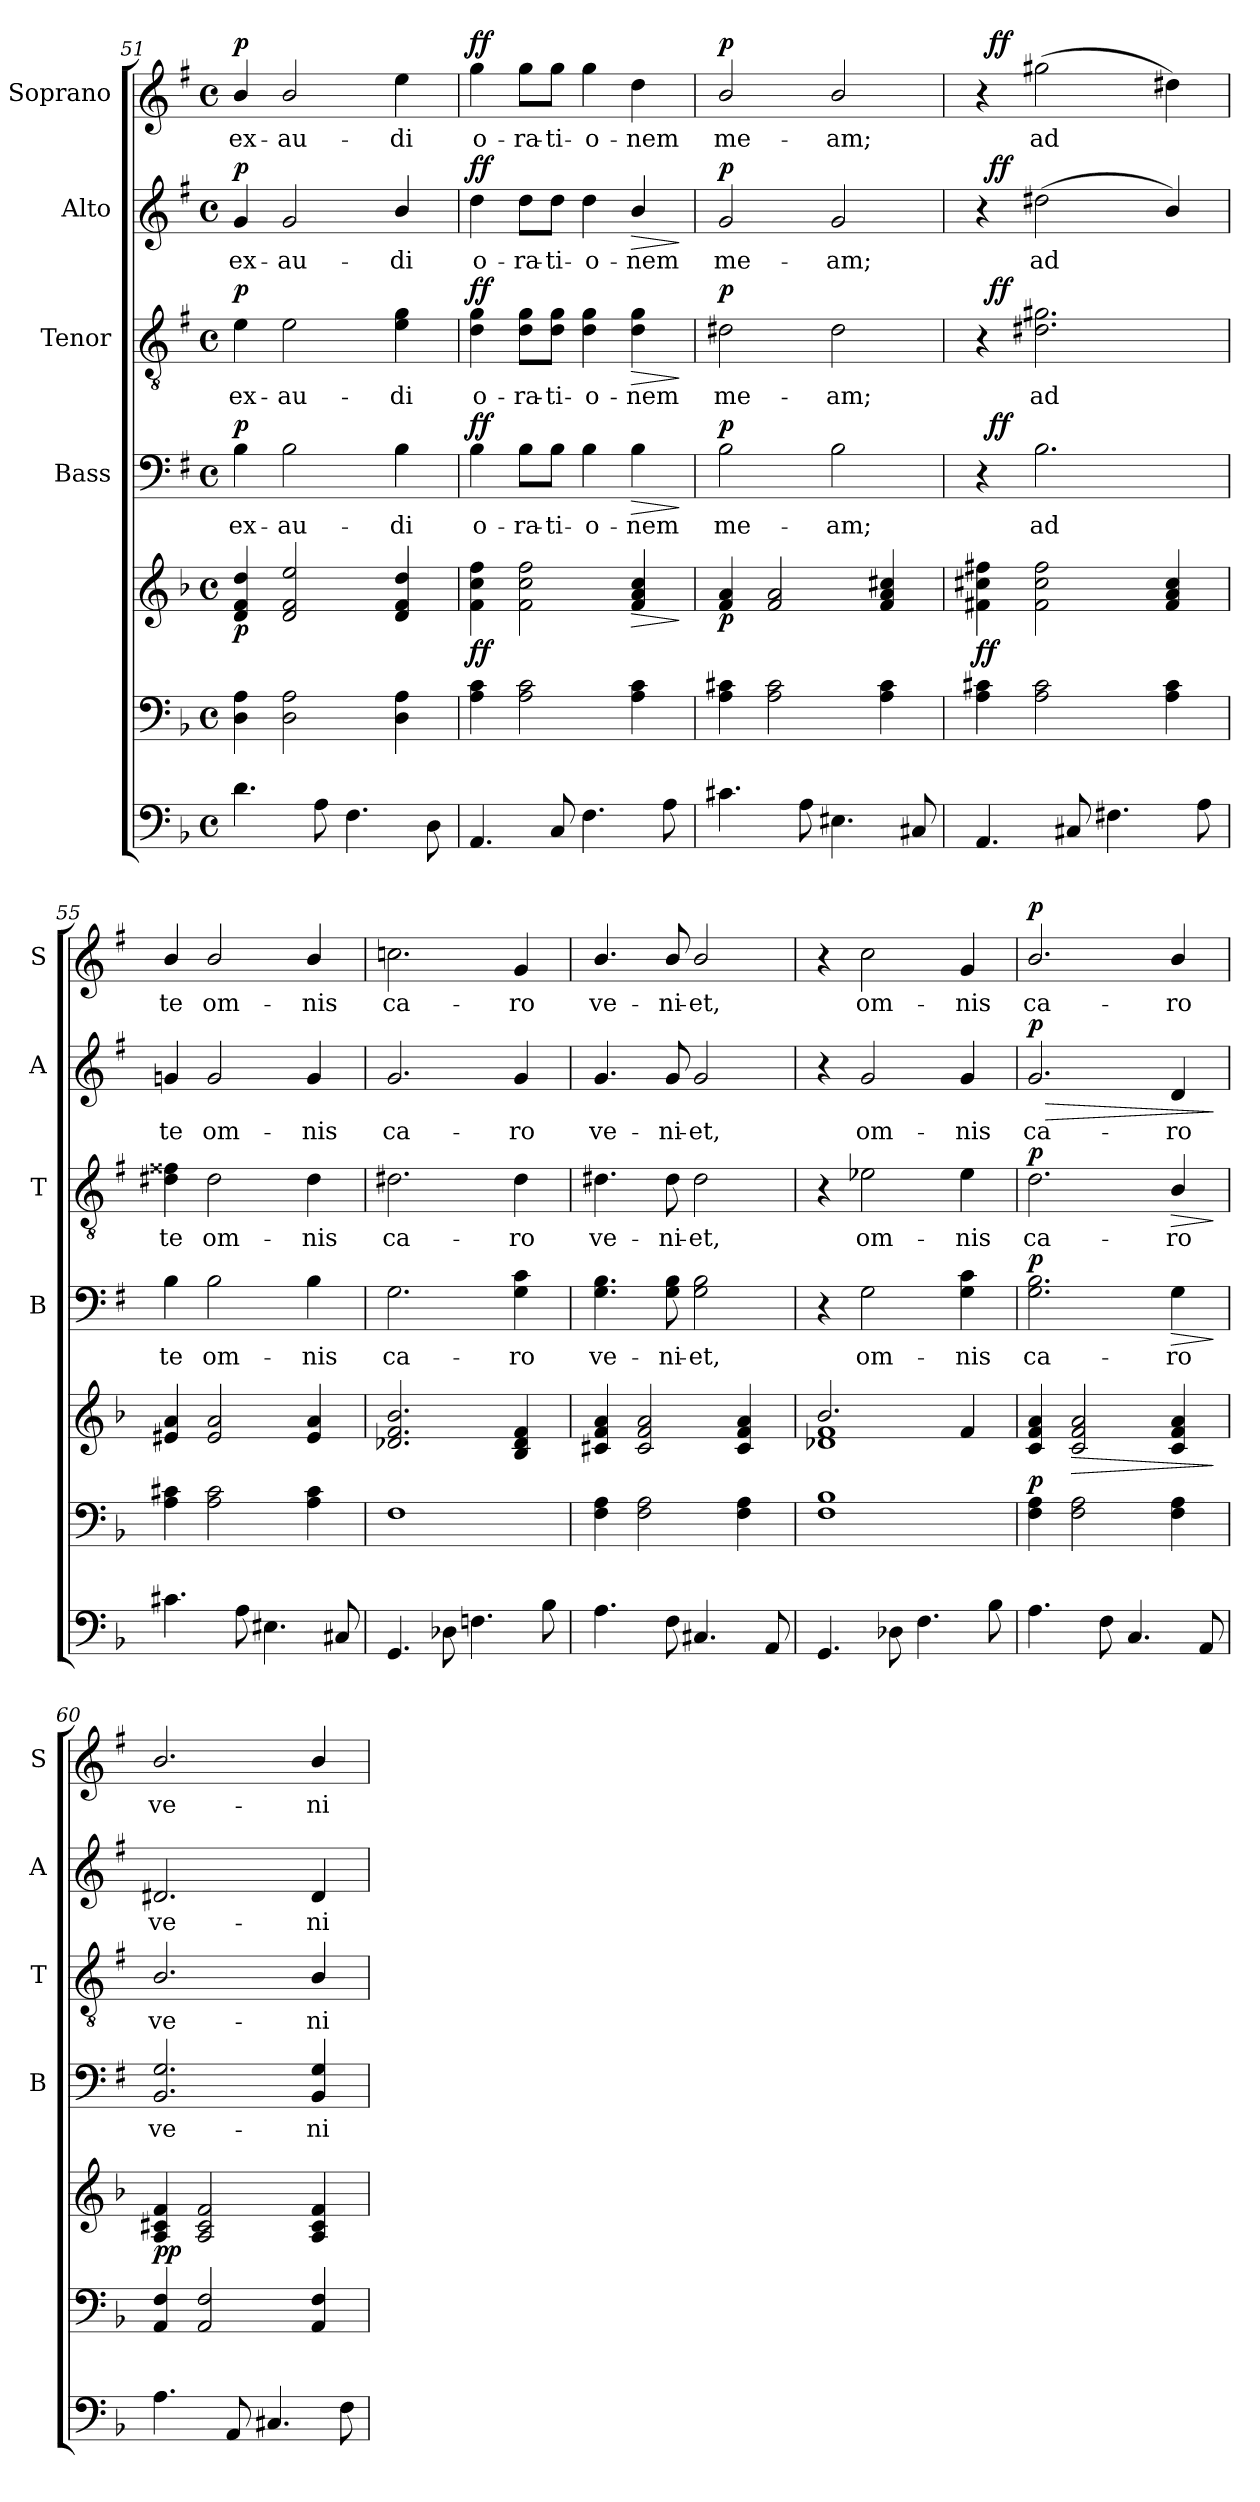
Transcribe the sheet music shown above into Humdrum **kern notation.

**kern	**kern	**kern	**dynam	**kern	**text	**dynam	**kern	**text	**dynam	**kern	**text	**dynam	**kern	**text	**dynam
*part6	*part5	*part5	*part5	*part4	*part4	*part4	*part3	*part3	*part3	*part2	*part2	*part2	*part1	*part1	*part1
*staff7	*staff6	*staff5	*staff5/6	*staff4	*staff4	*staff4	*staff3	*staff3	*staff3	*staff2	*staff2	*staff2	*staff1	*staff1	*staff1
*	*	*	*	*I"Bass	*	*	*I"Tenor	*	*	*I"Alto	*	*	*I"Soprano	*	*
*	*	*	*	*I'B	*	*	*I'T	*	*	*I'A	*	*	*I'S	*	*
*clefF4	*clefF4	*clefG2	*	*clefF4	*	*	*clefGv2	*	*	*clefG2	*	*	*clefG2	*	*
*	*	*	*	*ITrd1c2	*	*	*ITrd1c2	*	*	*ITrd1c2	*	*	*ITrd1c2	*	*
*k[b-]	*k[b-]	*k[b-]	*	*k[b-]	*	*	*k[b-]	*	*	*k[b-]	*	*	*k[b-]	*	*
*d:	*d:	*d:	*	*d:	*	*	*d:	*	*	*d:	*	*	*d:	*	*
*M4/4	*M4/4	*M4/4	*	*M4/4	*	*	*M4/4	*	*	*M4/4	*	*	*M4/4	*	*
*met(c)	*met(c)	*met(c)	*	*met(c)	*	*	*met(c)	*	*	*met(c)	*	*	*met(c)	*	*
=51	=51	=51	=51	=51	=51	=51	=51	=51	=51	=51	=51	=51	=51	=51	=51
!	!	!	!LO:DY:b	!	!	!LO:DY:b	!	!	!LO:DY:b	!	!	!LO:DY:b	!	!	!LO:DY:b
4.d\	4D\ 4A\	4d/ 4f/ 4dd/	p	4A\	ex-	p	4d\	ex-	p	4f/	ex-	p	4a/	ex-	p
.	2D\ 2A\	2d/ 2f/ 2ee/	.	2A\	-au-	.	2d\	-au-	.	2f/	-au-	.	2a/	-au-	.
8A\	.	.	.	.	.	.	.	.	.	.	.	.	.	.	.
4.F\	.	.	.	.	.	.	.	.	.	.	.	.	.	.	.
.	4D\ 4A\	4d/ 4f/ 4dd/	.	4A\	-di	.	4d\ 4f\	-di	.	4a/	-di	.	4dd\	-di	.
8D\	.	.	.	.	.	.	.	.	.	.	.	.	.	.	.
=52	=52	=52	=52	=52	=52	=52	=52	=52	=52	=52	=52	=52	=52	=52	=52
!	!	!	!LO:DY:b	!	!	!LO:DY:b	!	!	!LO:DY:b	!	!	!LO:DY:b	!	!	!LO:DY:b
4.AA/	4A\ 4c\	4f\ 4cc\ 4ff\	ff	4A\	o-	ff	4c\ 4f\	o-	ff	4cc\	o-	ff	4ff\	o-	ff
.	2A\ 2c\	2f\ 2cc\ 2ff\	.	8A\L	-ra-	.	8c\ 8f\L	-ra-	.	8cc\L	-ra-	.	8ff\L	-ra-	.
8C/	.	.	.	8A\J	-ti-	.	8c\ 8f\J	-ti-	.	8cc\J	-ti-	.	8ff\J	-ti-	.
4.F\	.	.	.	4A\	-o-	.	4c\ 4f\	-o-	.	4cc\	-o-	.	4ff\	-o-	.
!	!	!	!LO:HP:b	!	!	!LO:HP:b	!	!	!LO:HP:b	!	!	!LO:HP:b	!	!	!
.	4A\ 4c\	4f/ 4a/ 4cc/	>	4A\	-nem	>	4c\ 4f\	-nem	>	4a/	-nem	>	4cc\	-nem	.
8A\	.	.	.	.	.	.	.	.	.	.	.	.	.	.	.
.	.	.	]	.	.	]	.	.	]	.	.	]	.	.	.
=53	=53	=53	=53	=53	=53	=53	=53	=53	=53	=53	=53	=53	=53	=53	=53
!	!	!	!LO:DY:b	!	!	!LO:DY:b	!	!	!LO:DY:b	!	!	!LO:DY:b	!	!	!LO:DY:b
4.c#X\	4A\ 4c#X\	4f/ 4a/	p	2A\	me-	p	2c#X\	me-	p	2f/	me-	p	2a/	me-	p
.	2A\ 2c#\	2f/ 2a/	.	.	.	.	.	.	.	.	.	.	.	.	.
8A\	.	.	.	.	.	.	.	.	.	.	.	.	.	.	.
4.E#X\	.	.	.	2A\	-am;	.	2c#\	-am;	.	2f/	-am;	.	2a/	-am;	.
.	4A\ 4c#\	4f/ 4a/ 4cc#X/	.	.	.	.	.	.	.	.	.	.	.	.	.
8C#X/	.	.	.	.	.	.	.	.	.	.	.	.	.	.	.
!!LO:LB:g=z
=54	=54	=54	=54	=54	=54	=54	=54	=54	=54	=54	=54	=54	=54	=54	=54
!	!	!	!LO:DY:b	!	!	!	!	!	!	!	!	!	!	!	!
*	*	*	*	*^	*	*	*^	*	*	*^	*	*	*^	*	*
4.AA/	4A\ 4c#X\	4f#X\ 4cc#X\ 4ff#X\	ff	4r	32ryy	.	.	4r	32ryy	.	.	4r	32ryy	.	.	4r	32ryy	.	.
!	!	!	!	!	!	!	!LO:DY:b	!	!	!	!LO:DY:b	!	!	!	!LO:DY:b	!	!	!	!LO:DY:b
.	.	.	.	.	2ryy	.	ff	.	2ryy	.	ff	.	2ryy	.	ff	.	2ryy	.	ff
.	2A\ 2c#\	2f#\ 2cc#\ 2ff#\	.	2.A\	.	ad	.	2.c#X\ 2.f#X\	.	ad	.	(2cc#X\	.	ad	.	(2ff#X\	.	ad	.
8C#X/	.	.	.	.	.	.	.	.	.	.	.	.	.	.	.	.	.	.	.
4.F#X\	.	.	.	.	.	.	.	.	.	.	.	.	.	.	.	.	.	.	.
.	.	.	.	.	4...ryy	.	.	.	4...ryy	.	.	.	4...ryy	.	.	.	4...ryy	.	.
.	4A\ 4c#\	4f#/ 4a/ 4cc#/	.	.	.	.	.	.	.	.	.	4a/)	.	.	.	4cc#X\)	.	.	.
8A\	.	.	.	.	.	.	.	.	.	.	.	.	.	.	.	.	.	.	.
*	*	*	*	*v	*v	*	*	*	*	*	*	*v	*v	*	*	*v	*v	*	*
*	*	*	*	*	*	*	*v	*v	*	*	*	*	*	*	*	*
=55	=55	=55	=55	=55	=55	=55	=55	=55	=55	=55	=55	=55	=55	=55	=55
4.c#X\	4A\ 4c#X\	4e#X/ 4a/	.	4A\	te	.	4c#X\ 4e#X\	te	.	4fn/	te	.	4a/	te	.
.	2A\ 2c#\	2e#/ 2a/	.	2A\	om-	.	2c#\	om-	.	2f/	om-	.	2a/	om-	.
8A\	.	.	.	.	.	.	.	.	.	.	.	.	.	.	.
4.E#X\	.	.	.	.	.	.	.	.	.	.	.	.	.	.	.
.	4A\ 4c#\	4e#/ 4a/	.	4A\	-nis	.	4c#\	-nis	.	4f/	-nis	.	4a/	-nis	.
8C#X/	.	.	.	.	.	.	.	.	.	.	.	.	.	.	.
=56	=56	=56	=56	=56	=56	=56	=56	=56	=56	=56	=56	=56	=56	=56	=56
4.GG/	1F	2.d-X/ 2.f/ 2.b-/	.	2.F\	ca-	.	2.c#X\	ca-	.	2.f/	ca-	.	2.b-X\	ca-	.
8D-X\	.	.	.	.	.	.	.	.	.	.	.	.	.	.	.
4.Fn\	.	.	.	.	.	.	.	.	.	.	.	.	.	.	.
.	.	4B-/ 4d-/ 4f/	.	4F\ 4B-\	-ro	.	4c#\	-ro	.	4f/	-ro	.	4f/	-ro	.
8B-\	.	.	.	.	.	.	.	.	.	.	.	.	.	.	.
=57	=57	=57	=57	=57	=57	=57	=57	=57	=57	=57	=57	=57	=57	=57	=57
4.A\	4F\ 4A\	4c#X/ 4f/ 4a/	.	4.F\ 4.A\	ve-	.	4.c#X\	ve-	.	4.f/	ve-	.	4.a/	ve-	.
.	2F\ 2A\	2c#/ 2f/ 2a/	.	.	.	.	.	.	.	.	.	.	.	.	.
8F\	.	.	.	8F\ 8A\	-ni-	.	8c#\	-ni-	.	8f/	-ni-	.	8a/	-ni-	.
4.C#X/	.	.	.	2F\ 2A\	-et,	.	2c#\	-et,	.	2f/	-et,	.	2a/	-et,	.
.	4F\ 4A\	4c#/ 4f/ 4a/	.	.	.	.	.	.	.	.	.	.	.	.	.
8AA/	.	.	.	.	.	.	.	.	.	.	.	.	.	.	.
=58	=58	=58	=58	=58	=58	=58	=58	=58	=58	=58	=58	=58	=58	=58	=58
*	*	*^	*	*	*	*	*	*	*	*	*	*	*	*	*
4.GG/	1F 1B-	2.b-/	1d-X 1f	.	4r	.	.	4r	.	.	4r	.	.	4r	.	.
.	.	.	.	.	2F\	om-	.	2d-X\	om-	.	2f/	om-	.	2b-\	om-	.
8D-X\	.	.	.	.	.	.	.	.	.	.	.	.	.	.	.	.
4.F\	.	.	.	.	.	.	.	.	.	.	.	.	.	.	.	.
.	.	4f/	.	.	4F\ 4B-\	-nis	.	4d-\	-nis	.	4f/	-nis	.	4f/	-nis	.
8B-\	.	.	.	.	.	.	.	.	.	.	.	.	.	.	.	.
*	*	*v	*v	*	*	*	*	*	*	*	*	*	*	*	*	*
=59	=59	=59	=59	=59	=59	=59	=59	=59	=59	=59	=59	=59	=59	=59	=59
!	!	!	!LO:DY:a=2	!	!	!LO:DY:b	!	!	!LO:DY:b	!	!	!LO:HP:b	!	!	!
!	!	!	!	!	!	!	!	!	!	!	!	!LO:DY:n=1:b	!	!	!LO:DY:b
4.A\	4F\ 4A\	4c/ 4f/ 4a/	p	2.F\ 2.A\	ca-	p	2.c\	ca-	p	2.f/	ca-	> p	2.a/	ca-	p
!	!	!	!LO:HP:b	!	!	!	!	!	!	!	!	!	!	!	!
.	2F\ 2A\	2c/ 2f/ 2a/	>	.	.	.	.	.	.	.	.	.	.	.	.
8F\	.	.	.	.	.	.	.	.	.	.	.	.	.	.	.
4.C/	.	.	.	.	.	.	.	.	.	.	.	.	.	.	.
!	!	!	!	!	!	!LO:HP:b	!	!	!LO:HP:b	!	!	!	!	!	!
.	4F\ 4A\	4c/ 4f/ 4a/	.	4F\	-ro	>	4A/	-ro	>	4c/	-ro	.	4a/	-ro	.
8AA/	.	.	.	.	.	.	.	.	.	.	.	.	.	.	.
.	.	.	]	.	.	]	.	.	]	.	.	]	.	.	.
=60	=60	=60	=60	=60	=60	=60	=60	=60	=60	=60	=60	=60	=60	=60	=60
!	!	!	!LO:DY:b	!	!	!	!	!	!	!	!	!	!	!	!
4.A\	4AA/ 4F/	4A/ 4c#X/ 4f/	pp	2.AA/ 2.F/	ve-	.	2.A/	ve-	.	2.c#X/	ve-	.	2.a/	ve-	.
.	2AA/ 2F/	2A/ 2c#/ 2f/	.	.	.	.	.	.	.	.	.	.	.	.	.
8AA/	.	.	.	.	.	.	.	.	.	.	.	.	.	.	.
4.C#X/	.	.	.	.	.	.	.	.	.	.	.	.	.	.	.
.	4AA/ 4F/	4A/ 4c#/ 4f/	.	4AA/ 4F/	-ni-	.	4A/	-ni-	.	4c#/	-ni-	.	4a/	-ni-	.
8F\	.	.	.	.	.	.	.	.	.	.	.	.	.	.	.
=	=	=	=	=	=	=	=	=	=	=	=	=	=	=	=
*-	*-	*-	*-	*-	*-	*-	*-	*-	*-	*-	*-	*-	*-	*-	*-
